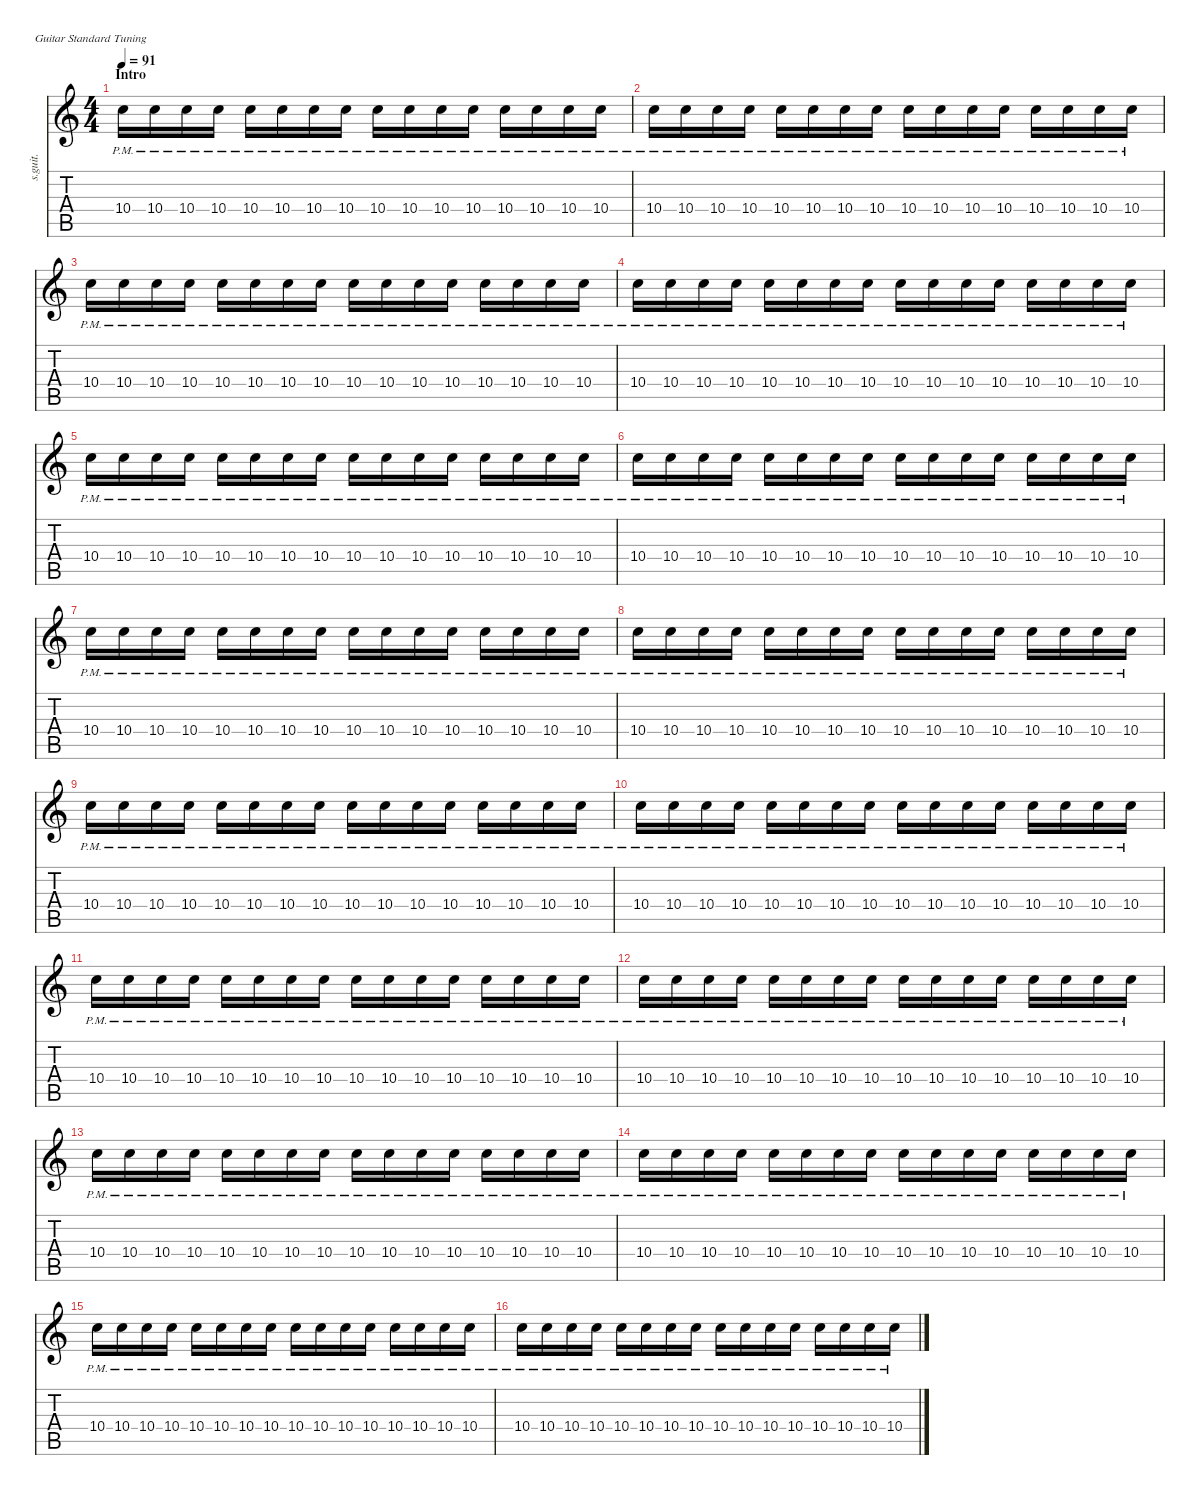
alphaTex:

\defaultSystemsLayout 4
\hideDynamics
\bracketExtendMode nobrackets
\track ("Josh - Clean" "s.guit.") {instrument electricguitarclean}
\staff {score tabs}
\tuning (E4 B3 G3 D3 A2 E2)
\ts (4 4)
\beaming (8 2 2 2 2)
\section ("" "Intro")
\tempo 91
\clef g2
\ks c
10.4{pm}.16{dy mf instrument electricguitarclean} 10.4{pm}.16 10.4{pm}.16 10.4{pm}.16 10.4{pm}.16 10.4{pm}.16 10.4{pm}.16 10.4{pm}.16 10.4{pm}.16 10.4{pm}.16 10.4{pm}.16 10.4{pm}.16 10.4{pm}.16 10.4{pm}.16 10.4{pm}.16 10.4{pm}.16 |
10.4{pm}.16 10.4{pm}.16 10.4{pm}.16 10.4{pm}.16 10.4{pm}.16 10.4{pm}.16 10.4{pm}.16 10.4{pm}.16 10.4{pm}.16 10.4{pm}.16 10.4{pm}.16 10.4{pm}.16 10.4{pm}.16 10.4{pm}.16 10.4{pm}.16 10.4{pm}.16 |
10.4{pm}.16 10.4{pm}.16 10.4{pm}.16 10.4{pm}.16 10.4{pm}.16 10.4{pm}.16 10.4{pm}.16 10.4{pm}.16 10.4{pm}.16 10.4{pm}.16 10.4{pm}.16 10.4{pm}.16 10.4{pm}.16 10.4{pm}.16 10.4{pm}.16 10.4{pm}.16 |
10.4{pm}.16 10.4{pm}.16 10.4{pm}.16 10.4{pm}.16 10.4{pm}.16 10.4{pm}.16 10.4{pm}.16 10.4{pm}.16 10.4{pm}.16 10.4{pm}.16 10.4{pm}.16 10.4{pm}.16 10.4{pm}.16 10.4{pm}.16 10.4{pm}.16 10.4{pm}.16 |
10.4{pm}.16 10.4{pm}.16 10.4{pm}.16 10.4{pm}.16 10.4{pm}.16 10.4{pm}.16 10.4{pm}.16 10.4{pm}.16 10.4{pm}.16 10.4{pm}.16 10.4{pm}.16 10.4{pm}.16 10.4{pm}.16 10.4{pm}.16 10.4{pm}.16 10.4{pm}.16 |
10.4{pm}.16 10.4{pm}.16 10.4{pm}.16 10.4{pm}.16 10.4{pm}.16 10.4{pm}.16 10.4{pm}.16 10.4{pm}.16 10.4{pm}.16 10.4{pm}.16 10.4{pm}.16 10.4{pm}.16 10.4{pm}.16 10.4{pm}.16 10.4{pm}.16 10.4{pm}.16 |
10.4{pm}.16 10.4{pm}.16 10.4{pm}.16 10.4{pm}.16 10.4{pm}.16 10.4{pm}.16 10.4{pm}.16 10.4{pm}.16 10.4{pm}.16 10.4{pm}.16 10.4{pm}.16 10.4{pm}.16 10.4{pm}.16 10.4{pm}.16 10.4{pm}.16 10.4{pm}.16 |
10.4{pm}.16 10.4{pm}.16 10.4{pm}.16 10.4{pm}.16 10.4{pm}.16 10.4{pm}.16 10.4{pm}.16 10.4{pm}.16 10.4{pm}.16 10.4{pm}.16 10.4{pm}.16 10.4{pm}.16 10.4{pm}.16 10.4{pm}.16 10.4{pm}.16 10.4{pm}.16 |
10.4{pm}.16 10.4{pm}.16 10.4{pm}.16 10.4{pm}.16 10.4{pm}.16 10.4{pm}.16 10.4{pm}.16 10.4{pm}.16 10.4{pm}.16 10.4{pm}.16 10.4{pm}.16 10.4{pm}.16 10.4{pm}.16 10.4{pm}.16 10.4{pm}.16 10.4{pm}.16 |
10.4{pm}.16 10.4{pm}.16 10.4{pm}.16 10.4{pm}.16 10.4{pm}.16 10.4{pm}.16 10.4{pm}.16 10.4{pm}.16 10.4{pm}.16 10.4{pm}.16 10.4{pm}.16 10.4{pm}.16 10.4{pm}.16 10.4{pm}.16 10.4{pm}.16 10.4{pm}.16 |
10.4{pm}.16 10.4{pm}.16 10.4{pm}.16 10.4{pm}.16 10.4{pm}.16 10.4{pm}.16 10.4{pm}.16 10.4{pm}.16 10.4{pm}.16 10.4{pm}.16 10.4{pm}.16 10.4{pm}.16 10.4{pm}.16 10.4{pm}.16 10.4{pm}.16 10.4{pm}.16 |
10.4{pm}.16 10.4{pm}.16 10.4{pm}.16 10.4{pm}.16 10.4{pm}.16 10.4{pm}.16 10.4{pm}.16 10.4{pm}.16 10.4{pm}.16 10.4{pm}.16 10.4{pm}.16 10.4{pm}.16 10.4{pm}.16 10.4{pm}.16 10.4{pm}.16 10.4{pm}.16 |
10.4{pm}.16 10.4{pm}.16 10.4{pm}.16 10.4{pm}.16 10.4{pm}.16 10.4{pm}.16 10.4{pm}.16 10.4{pm}.16 10.4{pm}.16 10.4{pm}.16 10.4{pm}.16 10.4{pm}.16 10.4{pm}.16 10.4{pm}.16 10.4{pm}.16 10.4{pm}.16 |
10.4{pm}.16 10.4{pm}.16 10.4{pm}.16 10.4{pm}.16 10.4{pm}.16 10.4{pm}.16 10.4{pm}.16 10.4{pm}.16 10.4{pm}.16 10.4{pm}.16 10.4{pm}.16 10.4{pm}.16 10.4{pm}.16 10.4{pm}.16 10.4{pm}.16 10.4{pm}.16 |
10.4{pm}.16 10.4{pm}.16 10.4{pm}.16 10.4{pm}.16 10.4{pm}.16 10.4{pm}.16 10.4{pm}.16 10.4{pm}.16 10.4{pm}.16 10.4{pm}.16 10.4{pm}.16 10.4{pm}.16 10.4{pm}.16 10.4{pm}.16 10.4{pm}.16 10.4{pm}.16 |
10.4{pm}.16 10.4{pm}.16 10.4{pm}.16 10.4{pm}.16 10.4{pm}.16 10.4{pm}.16 10.4{pm}.16 10.4{pm}.16 10.4{pm}.16 10.4{pm}.16 10.4{pm}.16 10.4{pm}.16 10.4{pm}.16 10.4{pm}.16 10.4{pm}.16 10.4{pm}.16
